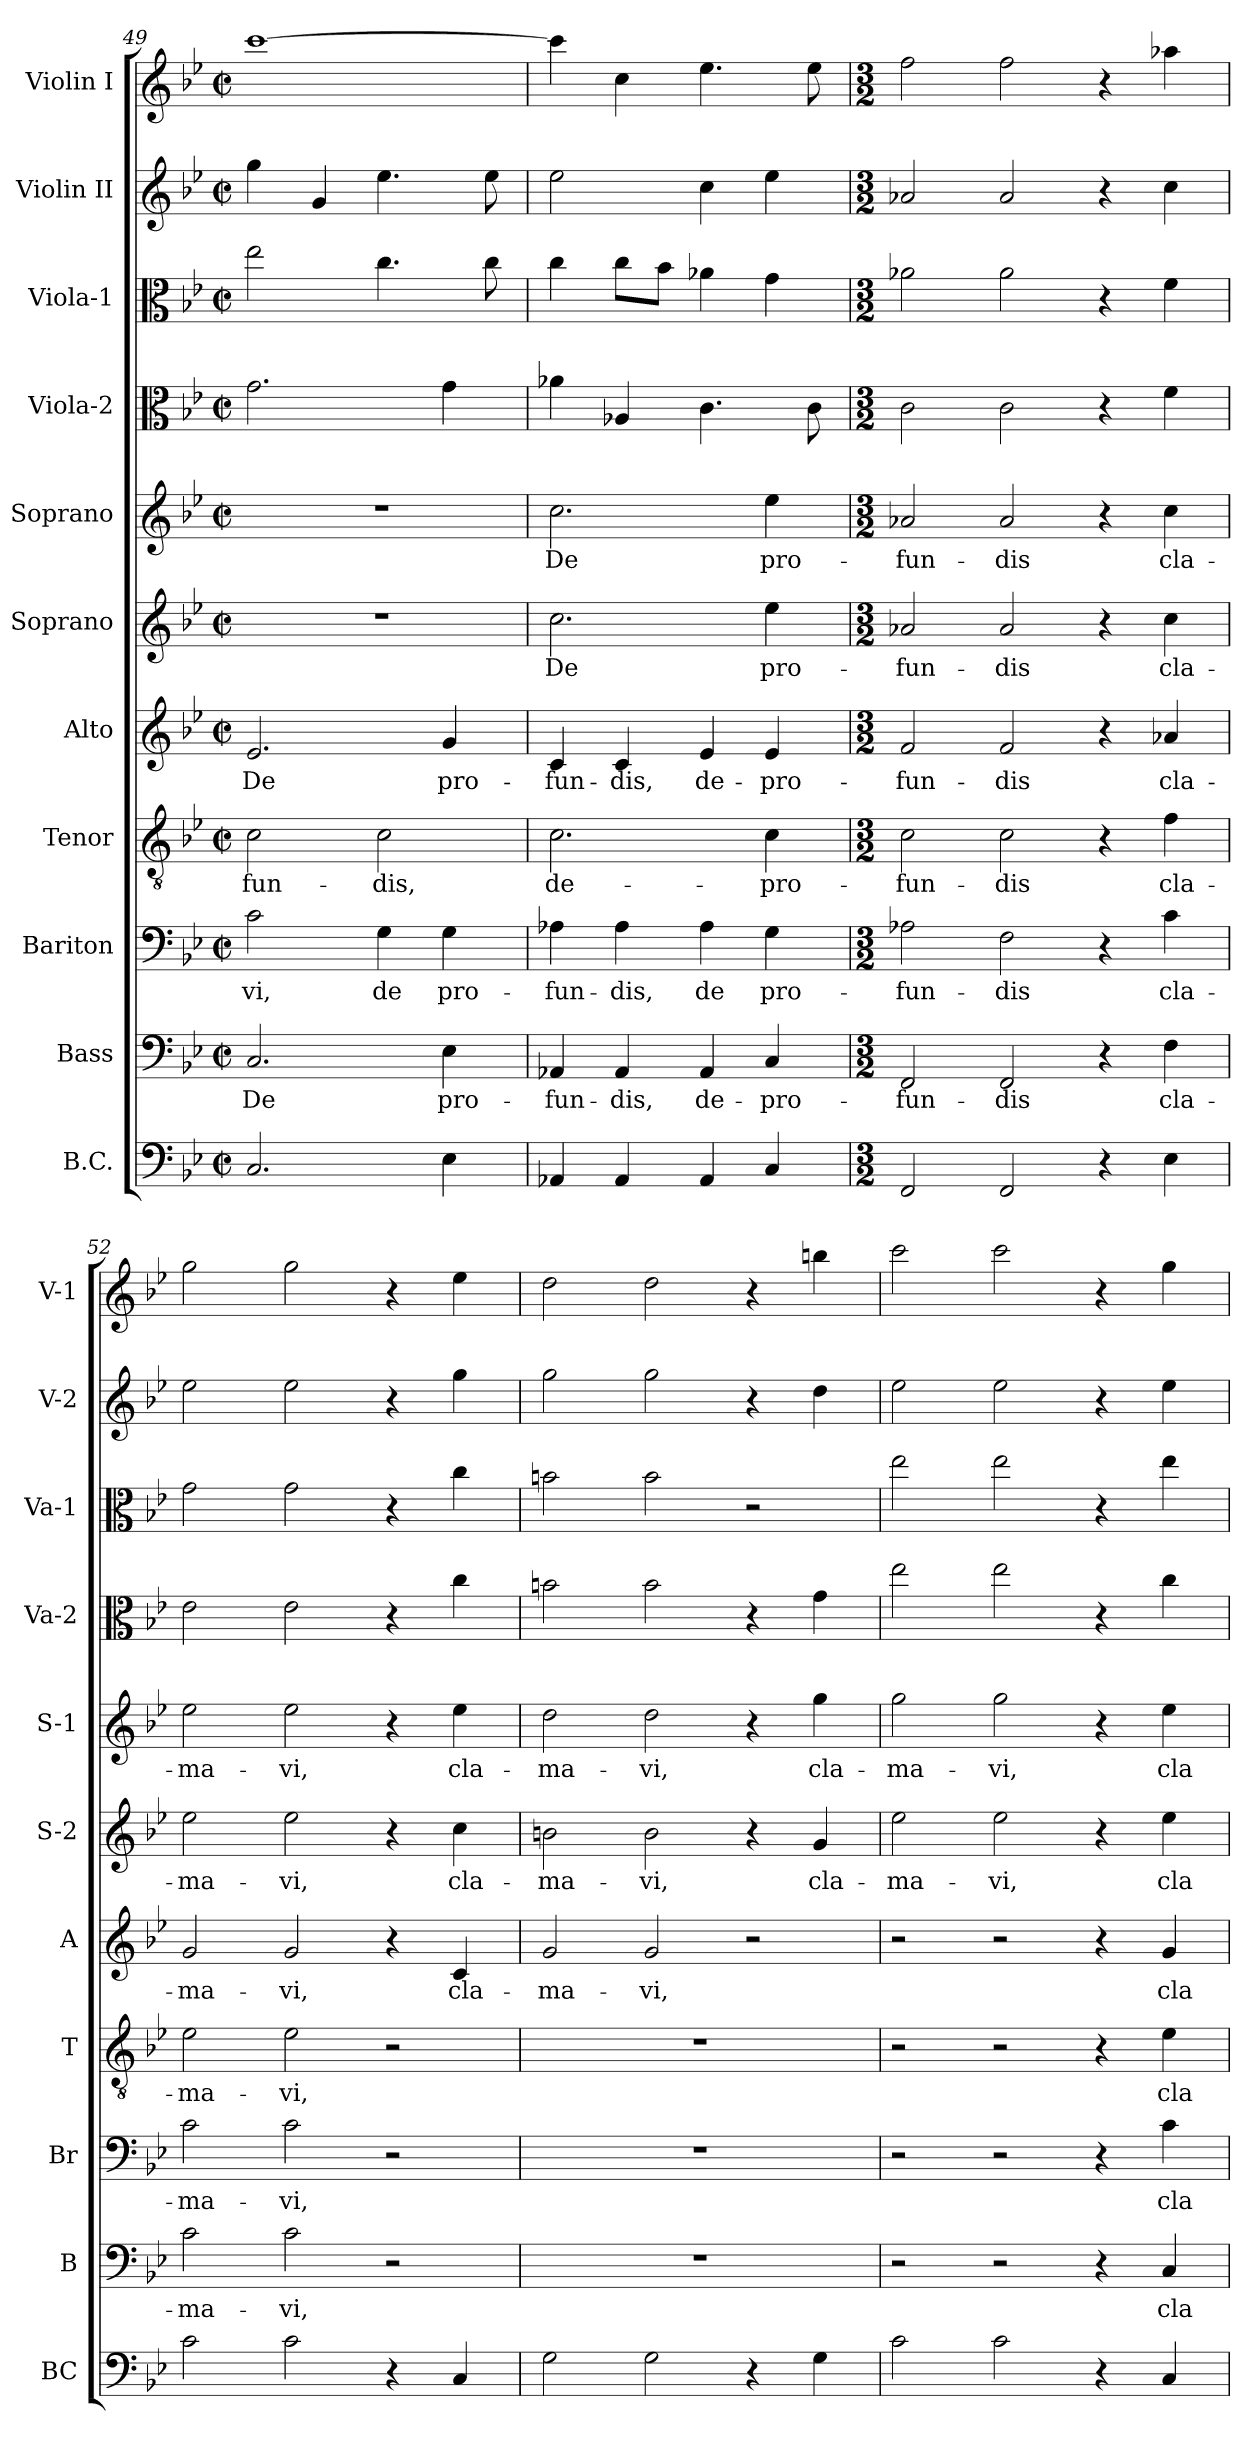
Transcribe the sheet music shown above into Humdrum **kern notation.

**kern	**kern	**text	**kern	**text	**kern	**text	**kern	**text	**kern	**text	**kern	**text	**kern	**kern	**kern	**kern
*part11	*part10	*part10	*part9	*part9	*part8	*part8	*part7	*part7	*part6	*part6	*part5	*part5	*part4	*part3	*part2	*part1
*staff11	*staff10	*staff10	*staff9	*staff9	*staff8	*staff8	*staff7	*staff7	*staff6	*staff6	*staff5	*staff5	*staff4	*staff3	*staff2	*staff1
*I"B.C.	*I"Bass	*	*I"Bariton	*	*I"Tenor	*	*I"Alto	*	*I"Soprano	*	*I"Soprano	*	*I"Viola-2	*I"Viola-1	*I"Violin II	*I"Violin I
*I'BC	*I'B	*	*I'Br	*	*I'T	*	*I'A	*	*I'S-2	*	*I'S-1	*	*I'Va-2	*I'Va-1	*I'V-2	*I'V-1
!!LO:PB:g=z
*clefF4	*clefF4	*	*clefF4	*	*clefGv2	*	*clefG2	*	*clefG2	*	*clefG2	*	*clefC3	*clefC3	*clefG2	*clefG2
*k[b-e-]	*k[b-e-]	*	*k[b-e-]	*	*k[b-e-]	*	*k[b-e-]	*	*k[b-e-]	*	*k[b-e-]	*	*k[b-e-]	*k[b-e-]	*k[b-e-]	*k[b-e-]
*B-:	*B-:	*	*B-:	*	*B-:	*	*B-:	*	*B-:	*	*B-:	*	*B-:	*B-:	*B-:	*B-:
*M2/2	*M2/2	*	*M2/2	*	*M2/2	*	*M2/2	*	*M2/2	*	*M2/2	*	*M2/2	*M2/2	*M2/2	*M2/2
*met(c|)	*met(c|)	*	*met(c|)	*	*met(c|)	*	*met(c|)	*	*met(c|)	*	*met(c|)	*	*met(c|)	*met(c|)	*met(c|)	*met(c|)
=49	=49	=49	=49	=49	=49	=49	=49	=49	=49	=49	=49	=49	=49	=49	=49	=49
!	!	!LO:LY:b	!	!LO:LY:b	!	!LO:LY:b	!	!LO:LY:b	!	!	!	!	!	!	!	!
2.C/	2.C/	De	2c\	-vi,	2c\	-fun-	2.e-/	De	1r	.	1r	.	2.g\	2ee-\	4gg\	[1ccc
.	.	.	.	.	.	.	.	.	.	.	.	.	.	.	4g/	.
!	!	!	!	!LO:LY:b	!	!LO:LY:b	!	!	!	!	!	!	!	!	!	!
.	.	.	4G\	de	2c\	-dis,	.	.	.	.	.	.	.	4.cc\	4.ee-\	.
!	!	!LO:LY:b	!	!LO:LY:b	!	!	!	!LO:LY:b	!	!	!	!	!	!	!	!
4E-\	4E-\	pro-	4G\	pro-	.	.	4g/	pro-	.	.	.	.	4g\	.	.	.
.	.	.	.	.	.	.	.	.	.	.	.	.	.	8cc\	8ee-\	.
=50	=50	=50	=50	=50	=50	=50	=50	=50	=50	=50	=50	=50	=50	=50	=50	=50
!	!	!LO:LY:b	!	!LO:LY:b	!	!LO:LY:b	!	!LO:LY:b	!	!LO:LY:b	!	!LO:LY:b	!	!	!	!
4AA-X/	4AA-X/	-fun-	4A-X\	-fun-	2.c\	de-	4c/	-fun-	2.cc\	De	2.cc\	De	4a-X\	4cc\	2ee-\	4ccc\]
!	!	!LO:LY:b	!	!LO:LY:b	!	!	!	!LO:LY:b	!	!	!	!	!	!	!	!
4AA-/	4AA-/	-dis,	4A-\	-dis,	.	.	4c/	-dis,	.	.	.	.	4A-X/	8cc\L	.	4cc\
.	.	.	.	.	.	.	.	.	.	.	.	.	.	8b-\J	.	.
!	!	!LO:LY:b	!	!LO:LY:b	!	!	!	!LO:LY:b	!	!	!	!	!	!	!	!
4AA-/	4AA-/	de-	4A-\	de	.	.	4e-/	de-	.	.	.	.	4.c\	4a-X\	4cc\	4.ee-\
!	!	!LO:LY:b	!	!LO:LY:b	!	!LO:LY:b	!	!LO:LY:b	!	!LO:LY:b	!	!LO:LY:b	!	!	!	!
4C/	4C/	-pro-	4G\	pro-	4c\	-pro-	4e-/	-pro-	4ee-\	pro-	4ee-\	pro-	.	4g\	4ee-\	.
.	.	.	.	.	.	.	.	.	.	.	.	.	8c\	.	.	8ee-\
=51	=51	=51	=51	=51	=51	=51	=51	=51	=51	=51	=51	=51	=51	=51	=51	=51
*M3/2	*M3/2	*	*M3/2	*	*M3/2	*	*M3/2	*	*M3/2	*	*M3/2	*	*M3/2	*M3/2	*M3/2	*M3/2
!	!	!LO:LY:b	!	!LO:LY:b	!	!LO:LY:b	!	!LO:LY:b	!	!LO:LY:b	!	!LO:LY:b	!	!	!	!
2FF/	2FF/	-fun-	2A-X\	-fun-	2c\	-fun-	2f/	-fun-	2a-X/	-fun-	2a-X/	-fun-	2c\	2a-X\	2a-X/	2ff\
!	!	!LO:LY:b	!	!LO:LY:b	!	!LO:LY:b	!	!LO:LY:b	!	!LO:LY:b	!	!LO:LY:b	!	!	!	!
2FF/	2FF/	-dis	2F\	-dis	2c\	-dis	2f/	-dis	2a-/	-dis	2a-/	-dis	2c\	2a-\	2a-/	2ff\
4r	4r	.	4r	.	4r	.	4r	.	4r	.	4r	.	4r	4r	4r	4r
!	!	!LO:LY:b	!	!LO:LY:b	!	!LO:LY:b	!	!LO:LY:b	!	!LO:LY:b	!	!LO:LY:b	!	!	!	!
4E-\	4F\	cla-	4c\	cla-	4f\	cla-	4a-X/	cla-	4cc\	cla-	4cc\	cla-	4f\	4f\	4cc\	4aa-X\
=52	=52	=52	=52	=52	=52	=52	=52	=52	=52	=52	=52	=52	=52	=52	=52	=52
!	!	!LO:LY:b	!	!LO:LY:b	!	!LO:LY:b	!	!LO:LY:b	!	!LO:LY:b	!	!LO:LY:b	!	!	!	!
2c\	2c\	-ma-	2c\	-ma-	2e-\	-ma-	2g/	-ma-	2ee-\	-ma-	2ee-\	-ma-	2e-\	2g\	2ee-\	2gg\
!	!	!LO:LY:b	!	!LO:LY:b	!	!LO:LY:b	!	!LO:LY:b	!	!LO:LY:b	!	!LO:LY:b	!	!	!	!
2c\	2c\	-vi,	2c\	-vi,	2e-\	-vi,	2g/	-vi,	2ee-\	-vi,	2ee-\	-vi,	2e-\	2g\	2ee-\	2gg\
4r	2r	.	2r	.	2r	.	4r	.	4r	.	4r	.	4r	4r	4r	4r
!	!	!	!	!	!	!	!	!LO:LY:b	!	!LO:LY:b	!	!LO:LY:b	!	!	!	!
4C/	.	.	.	.	.	.	4c/	cla-	4cc\	cla-	4ee-\	cla-	4cc\	4cc\	4gg\	4ee-\
=53	=53	=53	=53	=53	=53	=53	=53	=53	=53	=53	=53	=53	=53	=53	=53	=53
!	!	!	!	!	!	!	!	!LO:LY:b	!	!LO:LY:b	!	!LO:LY:b	!	!	!	!
2G\	1.r	.	1.r	.	1.r	.	2g/	-ma-	2bn\	-ma-	2dd\	-ma-	2bn\	2bn\	2gg\	2dd\
!	!	!	!	!	!	!	!	!LO:LY:b	!	!LO:LY:b	!	!LO:LY:b	!	!	!	!
2G\	.	.	.	.	.	.	2g/	-vi,	2b\	-vi,	2dd\	-vi,	2b\	2b\	2gg\	2dd\
4r	.	.	.	.	.	.	2r	.	4r	.	4r	.	4r	2r	4r	4r
!	!	!	!	!	!	!	!	!	!	!LO:LY:b	!	!LO:LY:b	!	!	!	!
4G\	.	.	.	.	.	.	.	.	4g/	cla-	4gg\	cla-	4g\	.	4dd\	4bbn\
!!LO:PB:g=z
=54	=54	=54	=54	=54	=54	=54	=54	=54	=54	=54	=54	=54	=54	=54	=54	=54
!	!	!	!	!	!	!	!	!	!	!LO:LY:b	!	!LO:LY:b	!	!	!	!
2c\	2r	.	2r	.	2r	.	2r	.	2ee-\	-ma-	2gg\	-ma-	2ee-\	2ee-\	2ee-\	2ccc\
!	!	!	!	!	!	!	!	!	!	!LO:LY:b	!	!LO:LY:b	!	!	!	!
2c\	2r	.	2r	.	2r	.	2r	.	2ee-\	-vi,	2gg\	-vi,	2ee-\	2ee-\	2ee-\	2ccc\
4r	4r	.	4r	.	4r	.	4r	.	4r	.	4r	.	4r	4r	4r	4r
!	!	!LO:LY:b	!	!LO:LY:b	!	!LO:LY:b	!	!LO:LY:b	!	!LO:LY:b	!	!LO:LY:b	!	!	!	!
4C/	4C/	cla-	4c\	cla-	4e-\	cla-	4g/	cla-	4ee-\	cla-	4ee-\	cla-	4cc\	4ee-\	4ee-\	4gg\
=	=	=	=	=	=	=	=	=	=	=	=	=	=	=	=	=
*-	*-	*-	*-	*-	*-	*-	*-	*-	*-	*-	*-	*-	*-	*-	*-	*-
